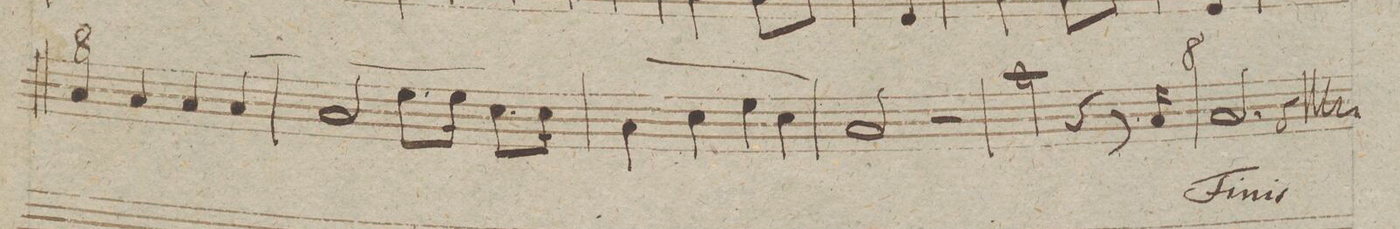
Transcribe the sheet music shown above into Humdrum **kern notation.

**kern	**fba	**dynam
*I"Organo	*	*
*clefF4	*	*
*k[]	*	*
*met(c|)	*	*
*M2/2	*	*
4C/	8	.
4C/	.	.
4C/	.	.
4C/	.	.
.	_	.
=219	=219	=219
2C/	.	.
.	x	.
.	_	.
8.G\L	.	.
16G\Jk	x	.
8.E\L	.	.
16E\Jk	.	.
=220	=220	=220
4C\	_	.
4E\	.	.
4G\	.	.
4E\	x	.
=221	=221	=221
2C/	.	.
2r	.	.
=222	=222	=222
2c\	.	.
4r	.	.
8.r	.	.
16C/	.	.
.	8	.
=223	=223	=223
2.C/	.	.
4r	.	.
==	==	==
*-	*-	*-
